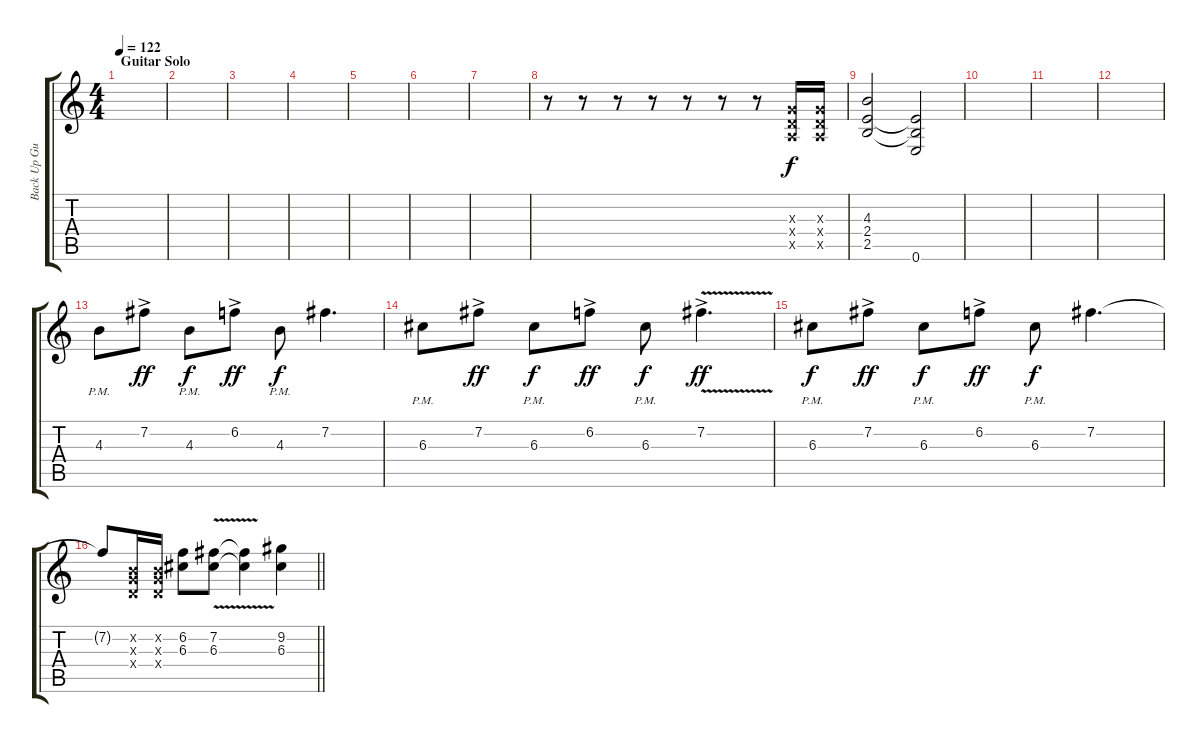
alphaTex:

\track ("Back Up Guitar" "Back Up Gu") {instrument overdrivenguitar}
\staff {score tabs}
\tuning (E4 B3 G3 D3 A2 E2) {hide}
\ts (4 4)
\section ("" "Guitar Solo")
\tempo 122
\clef g2
\ks c
|
|
|
|
|
|
|
r.8 r.8 r.8 r.8 r.8 r.8 r.8 (0.3{x} 0.4{x} 0.5{x}).16 (0.3{x} 0.4{x} 0.5{x}).16 |
(4.3 2.4 2.5).2 (2.4{t} 2.5{t} 0.6).2 |
|
|
|
4.3{pm}.8 7.2{ac}.8{dy ff} 4.3{pm}.8{dy f} 6.2{ac}.8{dy ff} 4.3{pm}.8{dy f} 7.2.4{d} |
6.3{pm}.8 7.2{ac}.8{dy ff} 6.3{pm}.8{dy f} 6.2{ac}.8{dy ff} 6.3{pm}.8{dy f} 7.2{v ac}.4{d dy ff} |
6.3{pm}.8{dy f} 7.2{ac}.8{dy ff} 6.3{pm}.8{dy f} 6.2{ac}.8{dy ff} 6.3{pm}.8{dy f} 7.2.4{d} |
\barLineRight lightlight
7.2{t}.8 (0.2{x} 0.3{x} 0.4{x}).16 (0.2{x} 0.3{x} 0.4{x}).16 (6.2 6.3).8 (7.2{v} 6.3).8 (7.2{t} 6.3{t}).4 (9.2 6.3).4
